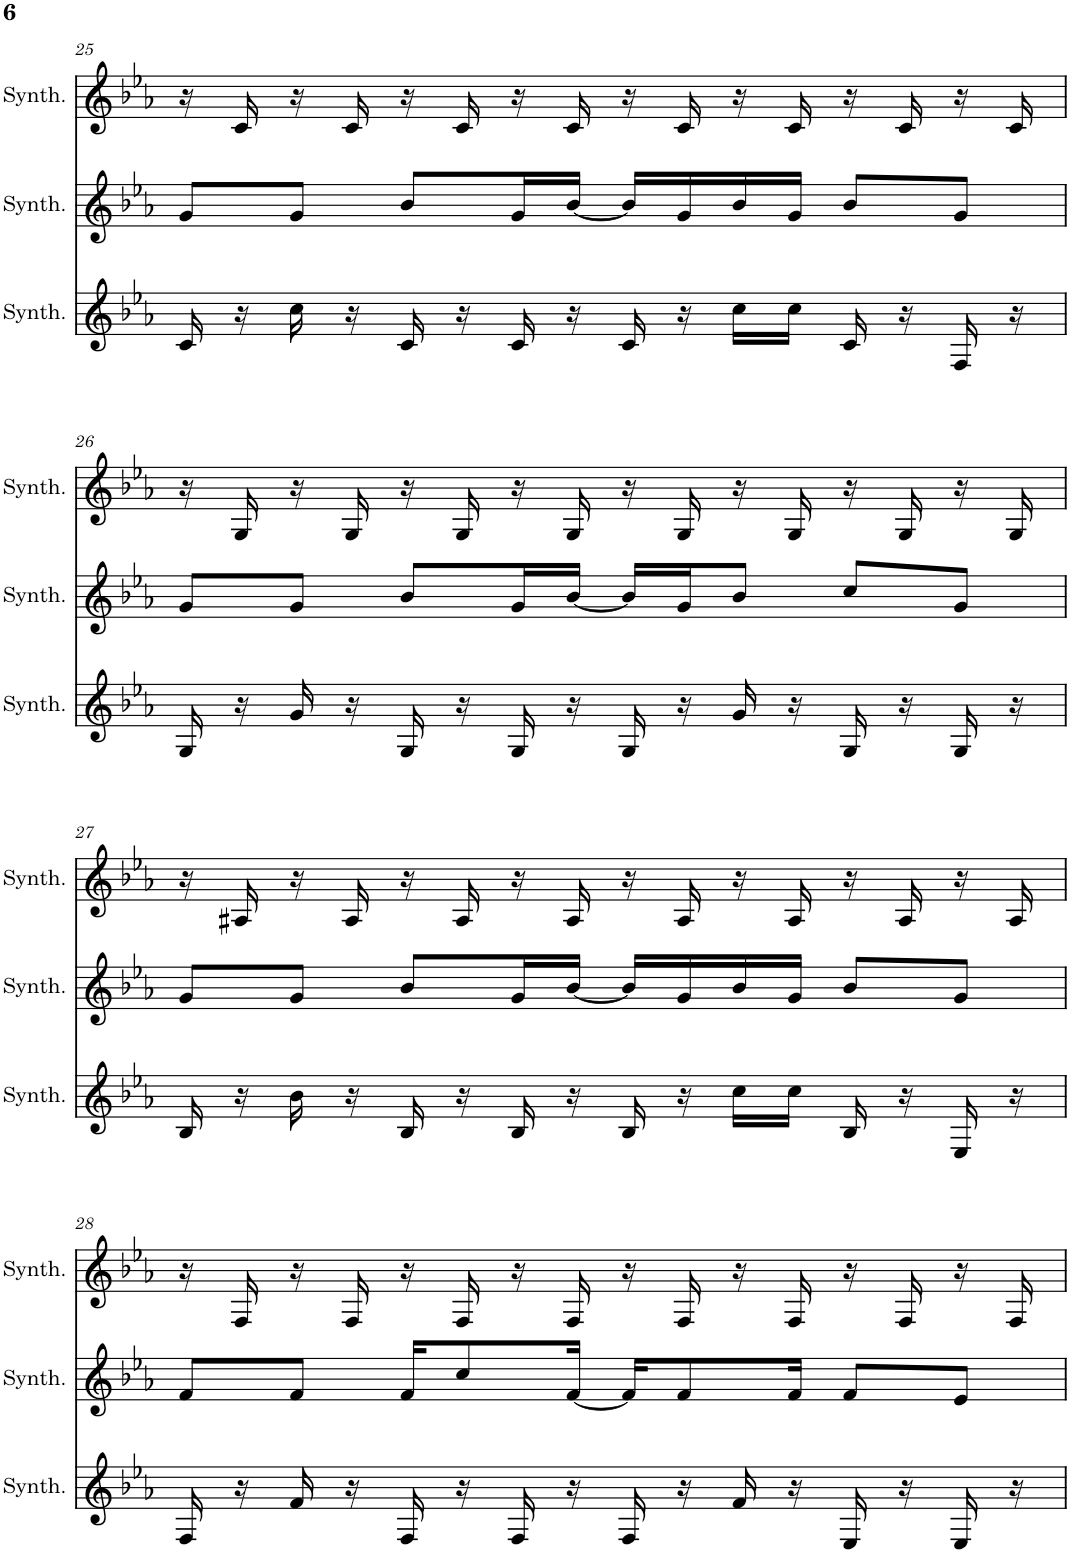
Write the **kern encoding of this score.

**kern	**kern	**kern
*part3	*part2	*part1
*staff3	*staff2	*staff1
*I"Saw Synthesizer	*I"Saw Synthesizer	*I"Saw Synthesizer
*I'Synth.	*I'Synth.	*I'Synth.
!!LO:PB:g=z
*clefG2	*clefG2	*clefG2
*k[b-e-a-]	*k[b-e-a-]	*k[b-e-a-]
*M4/4	*M4/4	*M4/4
=25	=25	=25
16c/	8g/L	16r
16r	.	16c/
16cc\	8g/J	16r
16r	.	16c/
16c/	8b-/L	16r
16r	.	16c/
16c/	16g/L	16r
16r	[16b-/JJ	16c/
16c/	16b-/LL]	16r
16r	16g/	16c/
16cc\LL	16b-/	16r
16cc\JJ	16g/JJ	16c/
16c/	8b-/L	16r
16r	.	16c/
16F/	8g/J	16r
16r	.	16c/
!!LO:LB:g=z
=26	=26	=26
16G/	8g/L	16r
16r	.	16G/
16g/	8g/J	16r
16r	.	16G/
16G/	8b-/L	16r
16r	.	16G/
16G/	16g/L	16r
16r	[16b-/JJ	16G/
16G/	16b-/LL]	16r
16r	16g/J	16G/
16g/	8b-/J	16r
16r	.	16G/
16G/	8cc/L	16r
16r	.	16G/
16G/	8g/J	16r
16r	.	16G/
!!LO:LB:g=z
=27	=27	=27
16B-/	8g/L	16r
16r	.	16A#X/
16b-\	8g/J	16r
16r	.	16A#/
16B-/	8b-/L	16r
16r	.	16A#/
16B-/	16g/L	16r
16r	[16b-/JJ	16A#/
16B-/	16b-/LL]	16r
16r	16g/	16A#/
16cc\LL	16b-/	16r
16cc\JJ	16g/JJ	16A#/
16B-/	8b-/L	16r
16r	.	16A#/
16E-/	8g/J	16r
16r	.	16A#/
!!LO:LB:g=z
=28	=28	=28
16F/	8f/L	16r
16r	.	16F/
16f/	8f/J	16r
16r	.	16F/
16F/	16f/KL	16r
16r	8cc/	16F/
16F/	.	16r
16r	[16f/Jk	16F/
16F/	16f/KL]	16r
16r	8f/	16F/
16f/	.	16r
16r	16f/Jk	16F/
16E-/	8f/L	16r
16r	.	16F/
16E-/	8e-/J	16r
16r	.	16F/
=	=	=
*-	*-	*-
